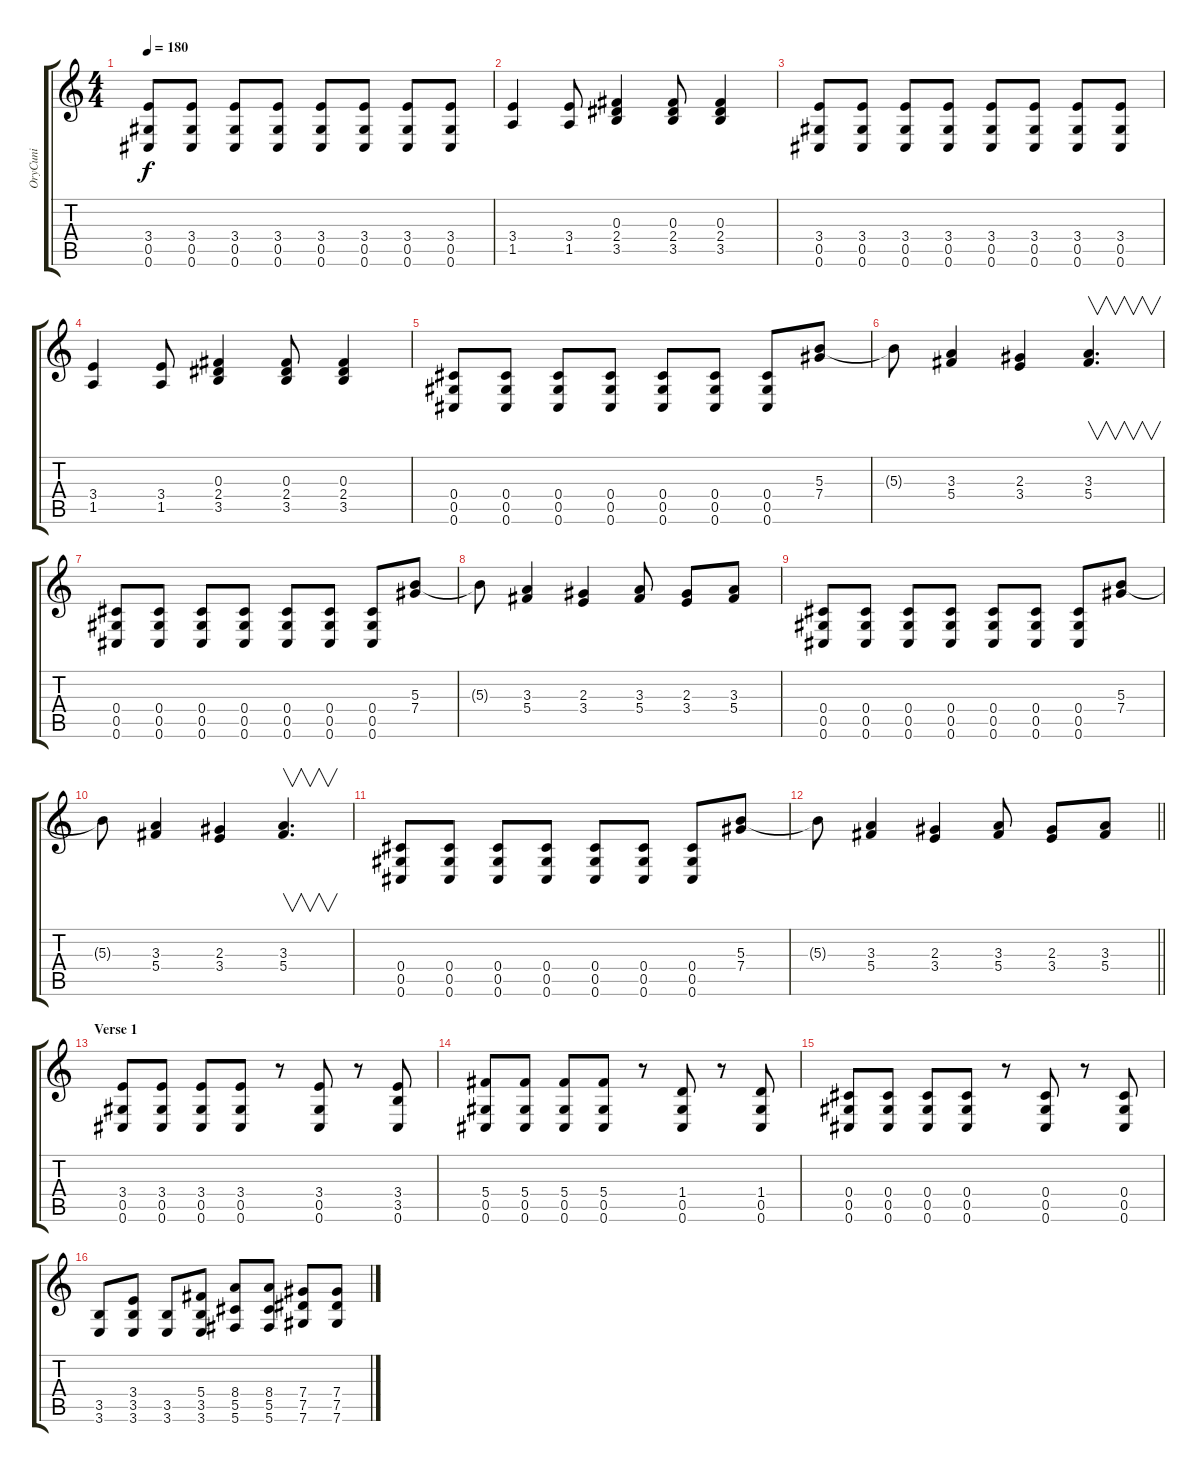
\track ("OryCuni" "OryCuni") {instrument overdrivenguitar}
\staff {score tabs}
\tuning (Eb4 Bb3 Gb3 Db3 Ab2 Db2) {hide}
\ts (4 4)
\tempo 180
\clef g2
\ks c
(3.4 0.5 0.6).8{dy f} (3.4 0.5 0.6).8 (3.4 0.5 0.6).8 (3.4 0.5 0.6).8 (3.4 0.5 0.6).8 (3.4 0.5 0.6).8 (3.4 0.5 0.6).8 (3.4 0.5 0.6).8 |
(3.4 1.5).4 (3.4 1.5).8 (0.3 2.4 3.5).4 (0.3 2.4 3.5).8 (0.3 2.4 3.5).4 |
(3.4 0.5 0.6).8 (3.4 0.5 0.6).8 (3.4 0.5 0.6).8 (3.4 0.5 0.6).8 (3.4 0.5 0.6).8 (3.4 0.5 0.6).8 (3.4 0.5 0.6).8 (3.4 0.5 0.6).8 |
(3.4 1.5).4 (3.4 1.5).8 (0.3 2.4 3.5).4 (0.3 2.4 3.5).8 (0.3 2.4 3.5).4 |
(0.4 0.5 0.6).8 (0.4 0.5 0.6).8 (0.4 0.5 0.6).8 (0.4 0.5 0.6).8 (0.4 0.5 0.6).8 (0.4 0.5 0.6).8 (0.4 0.5 0.6).8 (5.3 7.4).8 |
5.3{t}.8 (3.3 5.4).4 (2.3 3.4).4 (3.3 5.4).4{v d} |
(0.4 0.5 0.6).8 (0.4 0.5 0.6).8 (0.4 0.5 0.6).8 (0.4 0.5 0.6).8 (0.4 0.5 0.6).8 (0.4 0.5 0.6).8 (0.4 0.5 0.6).8 (5.3 7.4).8 |
5.3{t}.8 (3.3 5.4).4 (2.3 3.4).4 (3.3 5.4).8 (2.3 3.4).8 (3.3 5.4).8 |
(0.4 0.5 0.6).8 (0.4 0.5 0.6).8 (0.4 0.5 0.6).8 (0.4 0.5 0.6).8 (0.4 0.5 0.6).8 (0.4 0.5 0.6).8 (0.4 0.5 0.6).8 (5.3 7.4).8 |
5.3{t}.8 (3.3 5.4).4 (2.3 3.4).4 (3.3 5.4).4{v d} |
(0.4 0.5 0.6).8 (0.4 0.5 0.6).8 (0.4 0.5 0.6).8 (0.4 0.5 0.6).8 (0.4 0.5 0.6).8 (0.4 0.5 0.6).8 (0.4 0.5 0.6).8 (5.3 7.4).8 |
\barLineRight lightlight
5.3{t}.8 (3.3 5.4).4 (2.3 3.4).4 (3.3 5.4).8 (2.3 3.4).8 (3.3 5.4).8 |
\section ("" "Verse 1")
(3.4 0.5 0.6).8 (3.4 0.5 0.6).8 (3.4 0.5 0.6).8 (3.4 0.5 0.6).8 r.8 (3.4 0.5 0.6).8 r.8 (3.4 3.5 0.6).8 |
(5.4 0.5 0.6).8 (5.4 0.5 0.6).8 (5.4 0.5 0.6).8 (5.4 0.5 0.6).8 r.8 (1.4 0.5 0.6).8 r.8 (1.4 0.5 0.6).8 |
(0.4 0.5 0.6).8 (0.4 0.5 0.6).8 (0.4 0.5 0.6).8 (0.4 0.5 0.6).8 r.8 (0.4 0.5 0.6).8 r.8 (0.4 0.5 0.6).8 |
(3.5 3.6).8 (3.4 3.5 3.6).8 (3.5 3.6).8 (5.4 3.5 3.6).8 (8.4 5.5 5.6).8 (8.4 5.5 5.6).8 (7.4 7.5 7.6).8 (7.4 7.5 7.6).8
